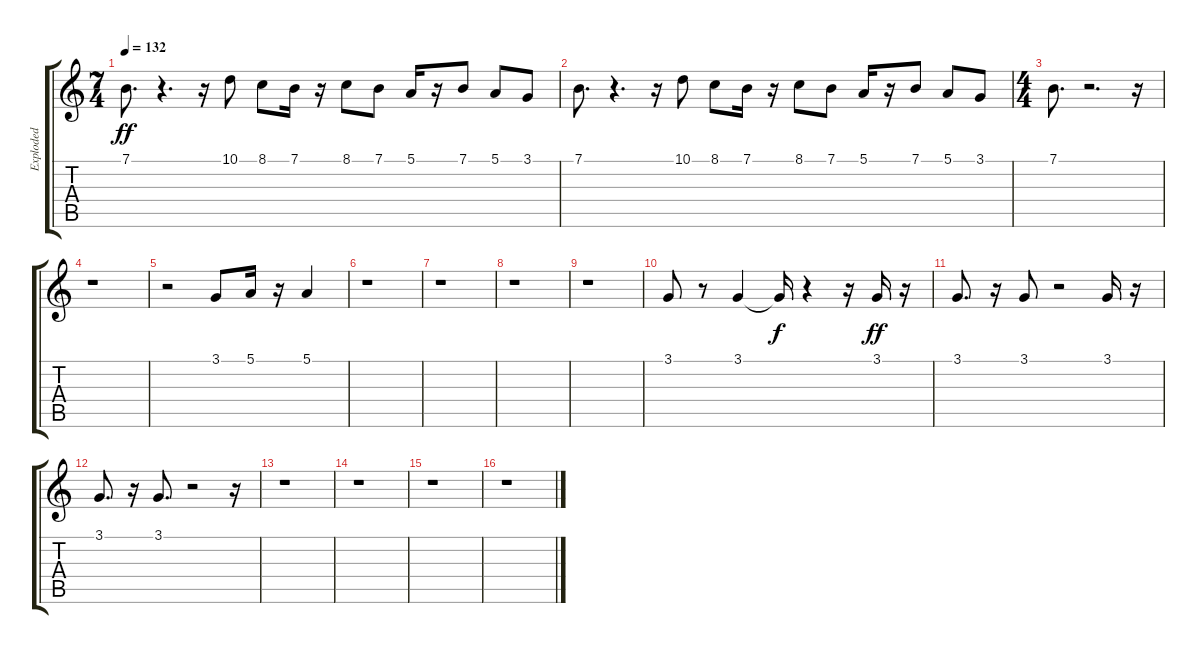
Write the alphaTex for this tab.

\track ("Exploded" "Exploded") {instrument vibraphone}
\staff {score tabs}
\tuning (E4 B3 G3 D3 A2 E2) {hide}
\ts (7 4)
\tempo 132
\clef g2
\ks c
7.1.8{d dy ff} r.4{d} r.16 10.1.8 8.1.8 7.1.16 r.16 8.1.8 7.1.8 5.1.16 r.16 7.1.8 5.1.8 3.1.8 |
7.1.8{d} r.4{d} r.16 10.1.8 8.1.8 7.1.16 r.16 8.1.8 7.1.8 5.1.16 r.16 7.1.8 5.1.8 3.1.8 |
\ts (4 4)
7.1.8{d} r.2{d} r.16 |
r.1 |
r.2 3.1.8 5.1.16 r.16 5.1.4 |
r.1 |
r.1 |
r.1 |
r.1 |
3.1.8 r.8 3.1.4 3.1{t}.16{dy f} r.4 r.16 3.1.16{dy ff} r.16 |
3.1.8{d} r.16 3.1.8 r.2 3.1.16 r.16 |
3.1.8{d} r.16 3.1.8{d} r.2 r.16 |
r.1 |
r.1 |
r.1 |
r.1
